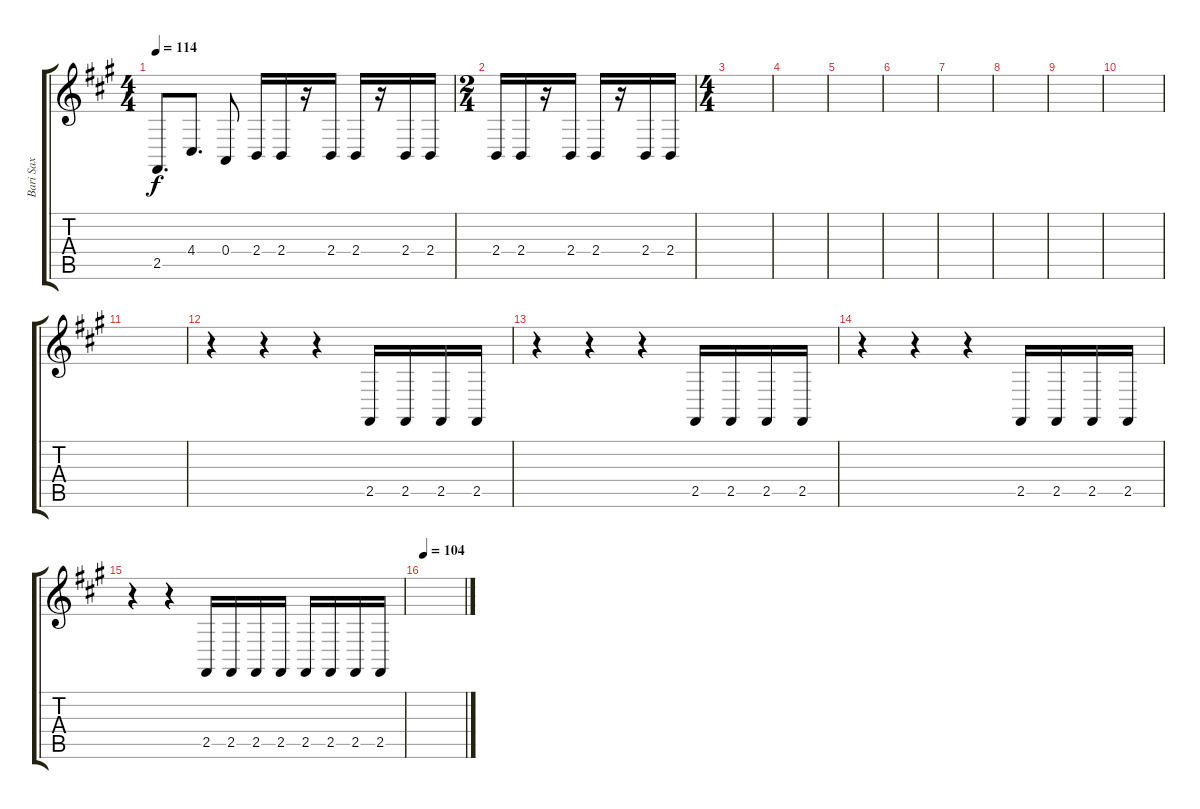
\track ("Bari Sax" "Bari Sax") {instrument baritonesax}
\staff {score tabs}
\tuning (B3 Gb3 D3 A2 E2 B1) {hide}
\ts (4 4)
\tempo 114
\clef g2
\ks a
2.5.8{d dy f} 4.4.8{d} 0.4.8 2.4.16 2.4.16 r.16 2.4.16 2.4.16 r.16 2.4.16 2.4.16 |
\ts (2 4)
2.4.16 2.4.16 r.16 2.4.16 2.4.16 r.16 2.4.16 2.4.16 |
\ts (4 4)
|
|
|
|
|
|
|
|
|
r.4 r.4 r.4 2.5.16 2.5.16 2.5.16 2.5.16 |
r.4 r.4 r.4 2.5.16 2.5.16 2.5.16 2.5.16 |
r.4 r.4 r.4 2.5.16 2.5.16 2.5.16 2.5.16 |
r.4 r.4 2.5.16 2.5.16 2.5.16 2.5.16 2.5.16 2.5.16 2.5.16 2.5.16 |
\tempo 104
